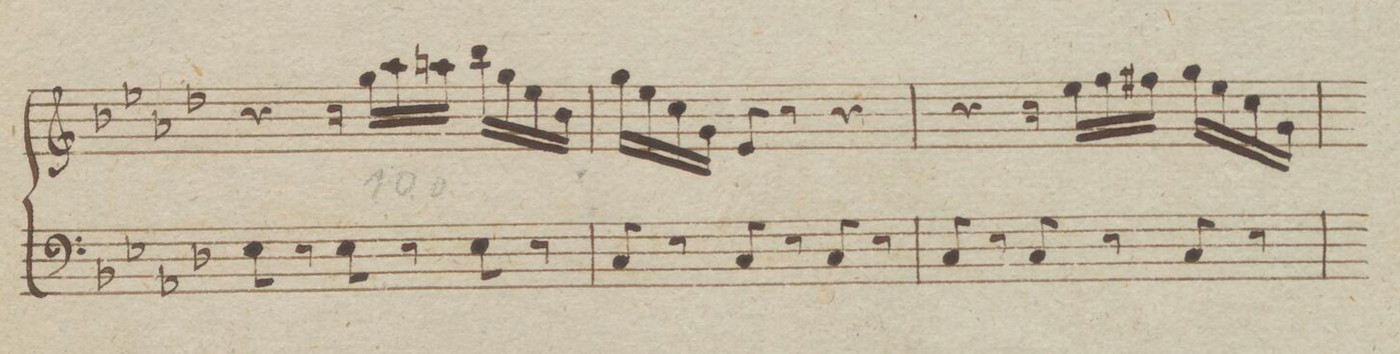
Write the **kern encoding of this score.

**kern	**dynam
*I"Organo	*
*clefF4	*
*k[b-e-a-d-]	*
*met(c)	*
*M3/4	*
8E-\	.
8r	.
8E-\	.
8r	.
8E-\	.
8r	.
=101	=101
8C/	.
8r	.
8C/	.
8r	.
8C/	.
8r	.
=102	=102
8C/	.
8r	.
8C/	.
8r	.
8C/	.
8r	.
=103	=103
*-	*-
